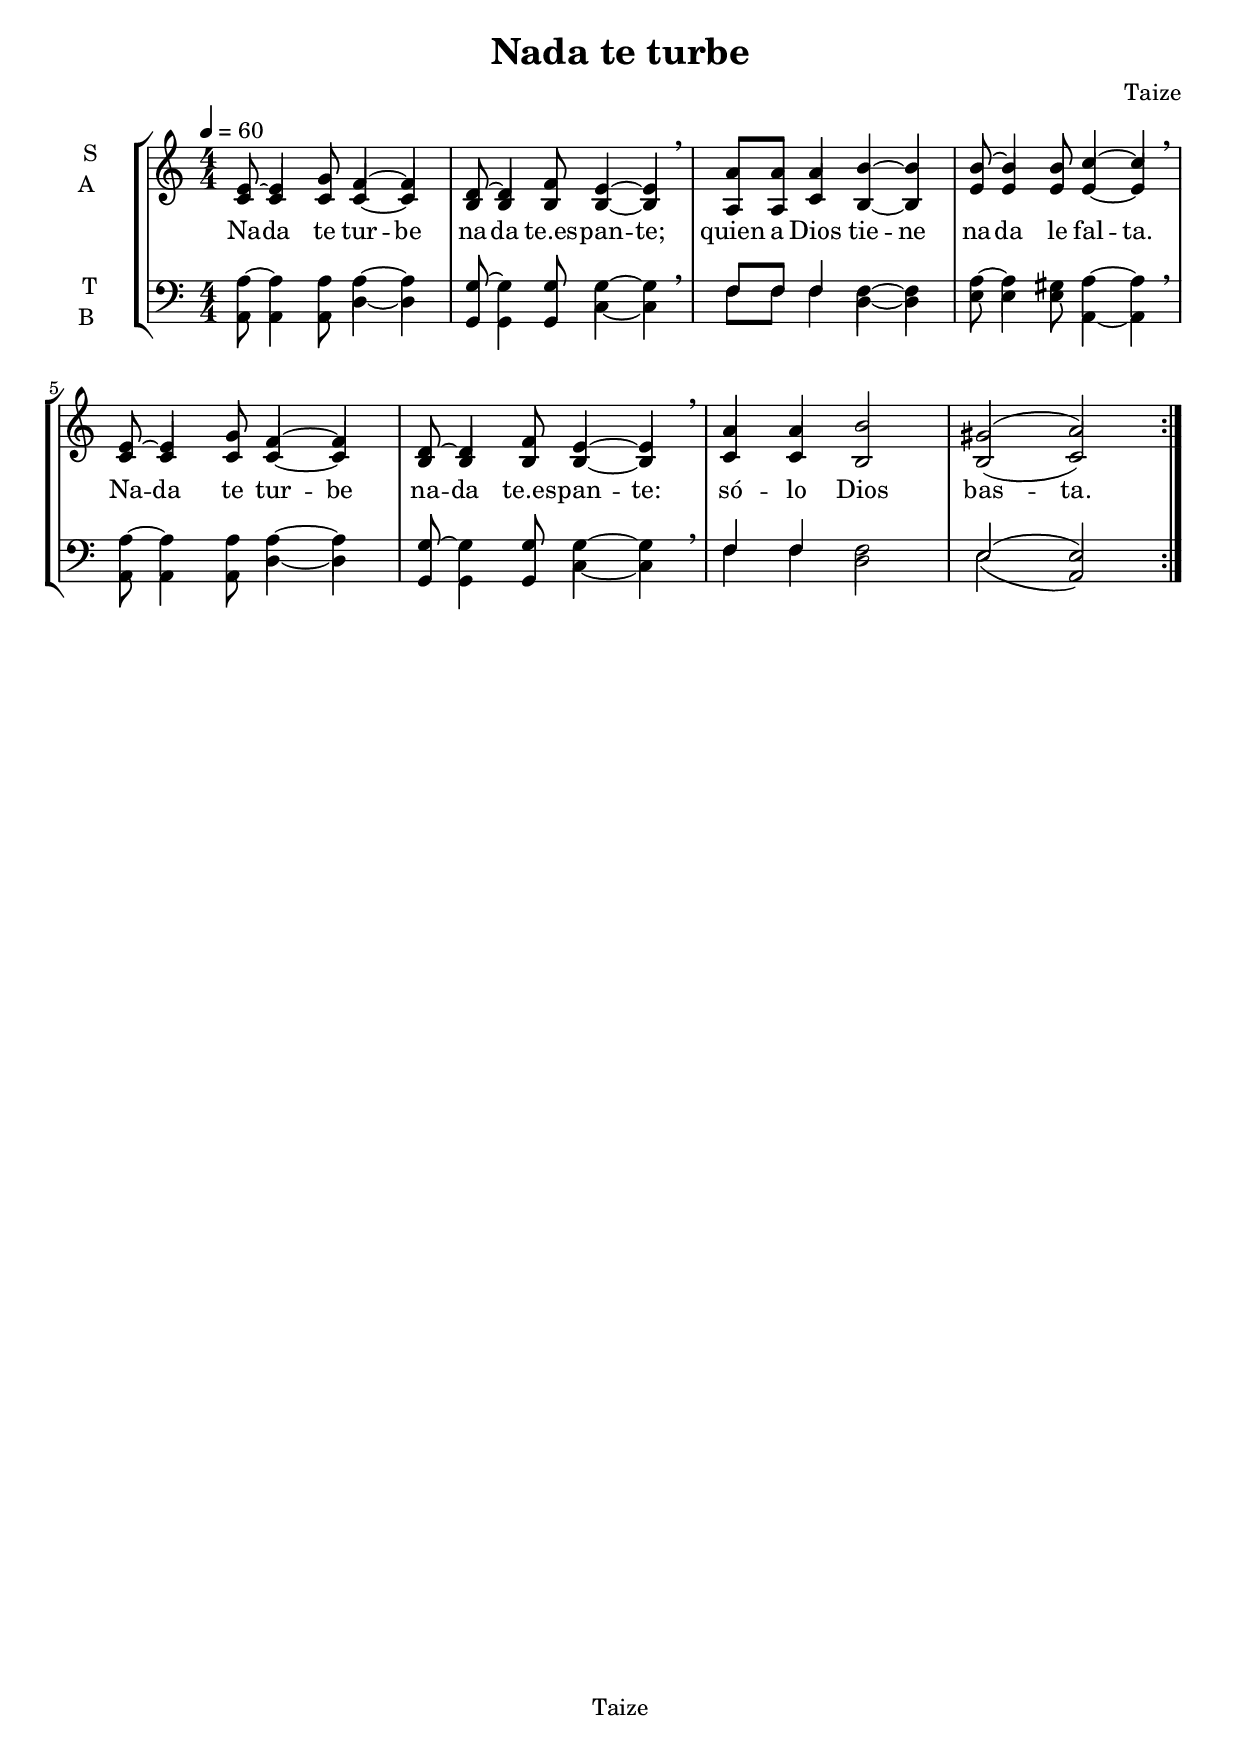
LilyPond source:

\version "2.24.1"
% automatically converted by musicxml2ly from nada.musicxml
\pointAndClickOff

\header {
    title =  "Nada te turbe"
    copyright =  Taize
    composer =  Taize
    encodingsoftware =  "MuseScore 4.0.2"
    encodingdate =  "2024-11-12"
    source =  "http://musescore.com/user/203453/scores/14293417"
    }

\layout {
    \context { \Score
        autoBeaming = ##f
        }
    }
nadaPartPOneVoiceOne =  \relative c' {
    \repeat volta 2 {
        \clef "treble" \numericTimeSignature\time 4/4 \key c \major | % 1
        \tempo 4=60 \stemUp <c e>8 ~ ~ \stemUp e4 \stemUp <c g'>8
        \stemUp f4 ~ \stemUp f4 | % 2
        \stemUp <b, d>8 ~ ~ \stemUp d4 \stemUp <b f'>8 \stemUp e4 ~
        \stemUp e4 \breathe | % 3
        \stemUp <a, a'>8 [ \stemUp <a a'>8 ] \stemUp a'4 \stemUp b4 ~
        \stemUp b4 | % 4
        \stemUp <e, b'>8 ~ ~ \stemUp b'4 \stemUp <e, b'>8 \stemUp c'4 ~
        \stemUp c4 \breathe | % 5
        \stemUp <c, e>8 ~ ~ \stemUp e4 \stemUp <c g'>8 \stemUp f4 ~
        \stemUp f4 | % 6
        \stemUp <b, d>8 ~ ~ \stemUp d4 \stemUp <b f'>8 \stemUp e4 ~
        \stemUp e4 \breathe | % 7
        \stemUp a4 \stemUp a4 \stemUp b2 | % 8
        \stemUp gis2 ( \stemUp a2 ) }
    }

nadaPartPOneVoiceOneLyricsOne =  \lyricmode {\set ignoreMelismata = ##t Na
    -- da te tur -- be na -- da "te.es" -- pan -- "te;" quien a Dios tie
    -- ne na -- da le fal -- ta. Na -- da te tur -- be na -- da "te.es"
    -- pan -- "te:" "só" -- lo Dios bas -- "ta."
    }

nadaPartPOneVoiceTwo =  \relative c' {
    \repeat volta 2 {
        \clef "treble" \numericTimeSignature\time 4/4 \key c \major s8
        \stemUp c4 s8 \stemUp c4 ~ \stemUp c4 s8 \stemUp b4 s8 \stemUp b4
        ~ \stemUp b4 s4 \stemUp c4 \stemUp b4 ~ \stemUp b4 s8 \stemUp e4
        s8 \stemUp e4 ~ \stemUp e4 s8 \stemUp c4 s8 \stemUp c4 ~ \stemUp
        c4 s8 \stemUp b4 s8 \stemUp b4 ~ \stemUp b4 | % 7
        \stemUp c4 \stemUp c4 \stemUp b2 | % 8
        \stemUp b2 ( \stemUp c2 ) }
    }

nadaPartPTwoVoiceOne =  \relative a, {
    \repeat volta 2 {
        \clef "bass" \numericTimeSignature\time 4/4 \key c \major | % 1
        \stemDown <a a'>8 ~ ~ \stemDown a'4 \stemDown <a, a'>8 \stemDown
        a'4 ~ \stemDown a4 | % 2
        \stemUp <g, g'>8 ~ ~ \stemDown g'4 \stemUp <g, g'>8 \stemDown g'4
        ~ \stemDown g4 \breathe | % 3
        \stemUp f8 [ \stemUp f8 ] \stemUp f4 \stemDown f4 ~ \stemDown f4
        | % 4
        \stemDown <e a>8 ~ ~ \stemDown a4 \stemDown <e gis>8 \stemDown a4
        ~ \stemDown a4 \breathe | % 5
        \stemDown <a, a'>8 ~ ~ \stemDown a'4 \stemDown <a, a'>8
        \stemDown a'4 ~ \stemDown a4 | % 6
        \stemUp <g, g'>8 ~ ~ \stemDown g'4 \stemUp <g, g'>8 \stemDown g'4
        ~ \stemDown g4 \breathe | % 7
        \stemUp f4 \stemUp f4 \stemDown f2 | % 8
        \stemUp e2 ( \stemUp e2 ) }
    }

nadaPartPTwoVoiceTwo =  \relative a, {
    \repeat volta 2 {
        \clef "bass" \numericTimeSignature\time 4/4 \key c \major s8
        \stemDown a4 s8 \stemDown d4 ~ \stemDown d4 s8 \stemDown g,4 s8
        \stemDown c4 ~ \stemDown c4 | % 3
        \stemDown f8 [ \stemDown f8 ] \stemDown f4 \stemDown d4 ~
        \stemDown d4 s8 \stemDown e4 s8 \stemDown a,4 ~ \stemDown a4 s8
        \stemDown a4 s8 \stemDown d4 ~ \stemDown d4 s8 \stemDown g,4 s8
        \stemDown c4 ~ \stemDown c4 | % 7
        \stemDown f4 \stemDown f4 \stemDown d2 | % 8
        \stemDown e2 ( \stemUp a,2 ) }
    }


% The score definition
\score {
    <<
        \new StaffGroup
        <<
        \new Staff
        <<
            \set Staff.instrumentName = \markup { \center-column { \line {"
S"} \line {"A"} } }
            
            \context Staff << 
                \mergeDifferentlyDottedOn\mergeDifferentlyHeadedOn
                \context Voice = "nadaPartPOneVoiceOne" {  \voiceOne \nadaPartPOneVoiceOne }
                \new Lyrics \lyricsto "nadaPartPOneVoiceOne" { \nadaPartPOneVoiceOneLyricsOne }
                \context Voice = "nadaPartPOneVoiceTwo" {  \voiceTwo \nadaPartPOneVoiceTwo }
                >>
            >>
        \new Staff
        <<
            \set Staff.instrumentName = \markup { \center-column { \line {"
T"} \line {"B"} } }
            
            \context Staff << 
                \mergeDifferentlyDottedOn\mergeDifferentlyHeadedOn
                \context Voice = "nadaPartPTwoVoiceOne" {  \voiceOne \nadaPartPTwoVoiceOne }
                \context Voice = "nadaPartPTwoVoiceTwo" {  \voiceTwo \nadaPartPTwoVoiceTwo }
                >>
            >>
        
        >>
        >>
    \layout {}
    % To create MIDI output, uncomment the following line:
    %  \midi {\tempo 4 = 60 }
    }

